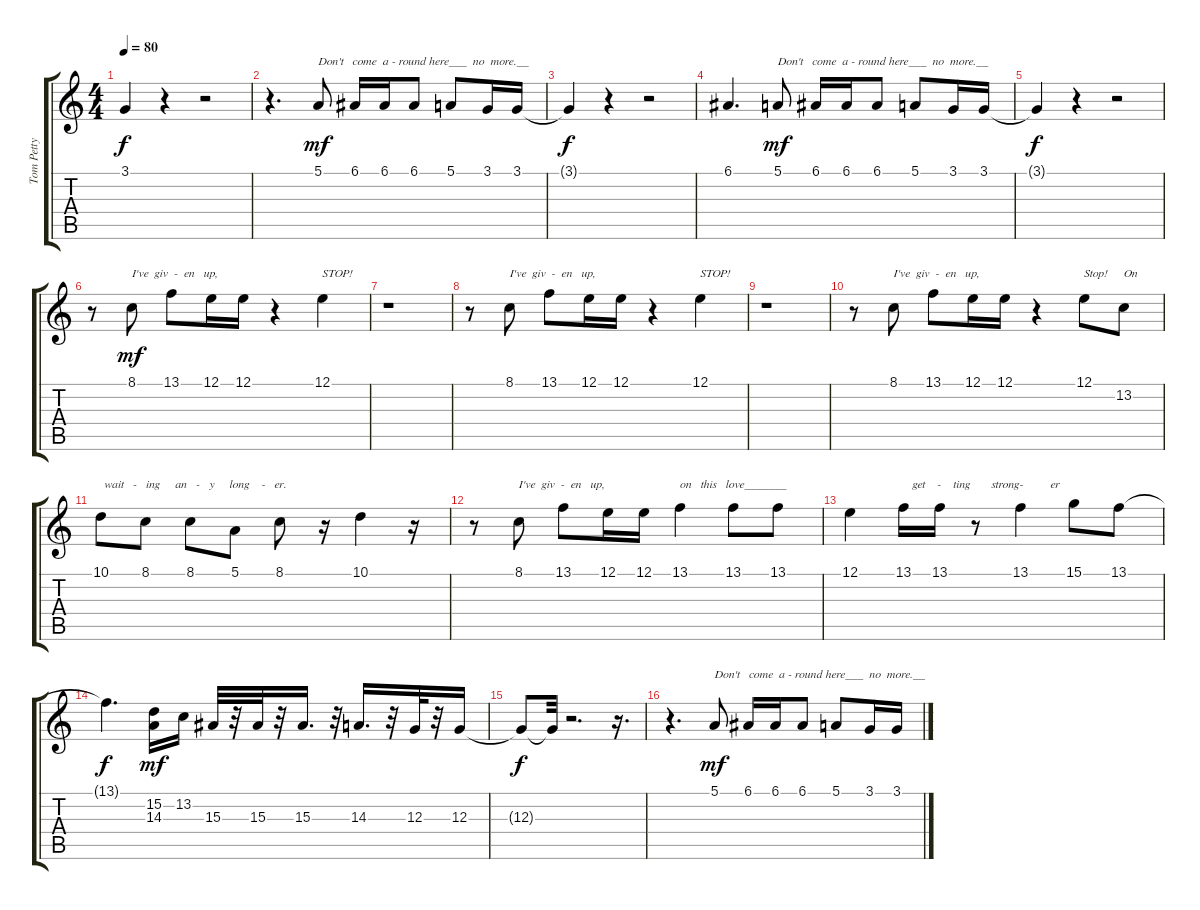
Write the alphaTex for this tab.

\track ("Tom Petty Voice" "Tom Petty ") {instrument fx5brightness}
\staff {score tabs}
\tuning (E4 B3 G3 D3 A2 E2) {hide}
\ts (4 4)
\tempo 80
\clef g2
\ks c
3.1{t}.4{dy f} r.4 r.2 |
r.4{d} 5.1.8{txt "Don't   come  a - round here___  no  more.__" dy mf} 6.1.16 6.1.16 6.1.8 5.1.8 3.1.16 3.1.16 |
3.1{t}.4{dy f} r.4 r.2 |
6.1.4{d} 5.1.8{txt "Don't   come  a - round here___  no  more.__" dy mf} 6.1.16 6.1.16 6.1.8 5.1.8 3.1.16 3.1.16 |
3.1{t}.4{dy f} r.4 r.2 |
r.8 8.1.8{txt "I've  giv  -  en   up," dy mf} 13.1.8 12.1.16 12.1.16 r.4 12.1.4{txt "STOP!"} |
r.1 |
r.8 8.1.8{txt "I've  giv  -  en   up,"} 13.1.8 12.1.16 12.1.16 r.4 12.1.4{txt "STOP!"} |
r.1 |
r.8 8.1.8{txt "I've  giv  -  en   up,"} 13.1.8 12.1.16 12.1.16 r.4 12.1.8{txt "Stop!"} 13.2.8{txt "On"} |
10.1.8{txt " wait   -   ing     an   -   y     long    -   er."} 8.1.8 8.1.8 5.1.8 8.1.8 r.16 10.1.4 r.16 |
r.8 8.1.8{txt "I've  giv  -  en   up,"} 13.1.8 12.1.16 12.1.16 13.1.4{txt "on   this   love_______"} 13.1.8 13.1.8 |
12.1.4 13.1.16{txt "   get    -    ting       strong-         er"} 13.1.16 r.8 13.1.4 15.1.8 13.1.8 |
13.1{t}.4{d dy f} (15.2 14.3).16{dy mf} 13.2.16 15.3.32 r.32 15.3.32 r.32 15.3.16{d} r.32 14.3.16{d} r.32 12.3.32 r.32 12.3.16 |
12.3{t}.8{dy f} 12.3{t}.32 r.2{d} r.16{d} |
r.4{d} 5.1.8{txt "Don't   come  a - round here___  no  more.__" dy mf} 6.1.16 6.1.16 6.1.8 5.1.8 3.1.16 3.1.16
